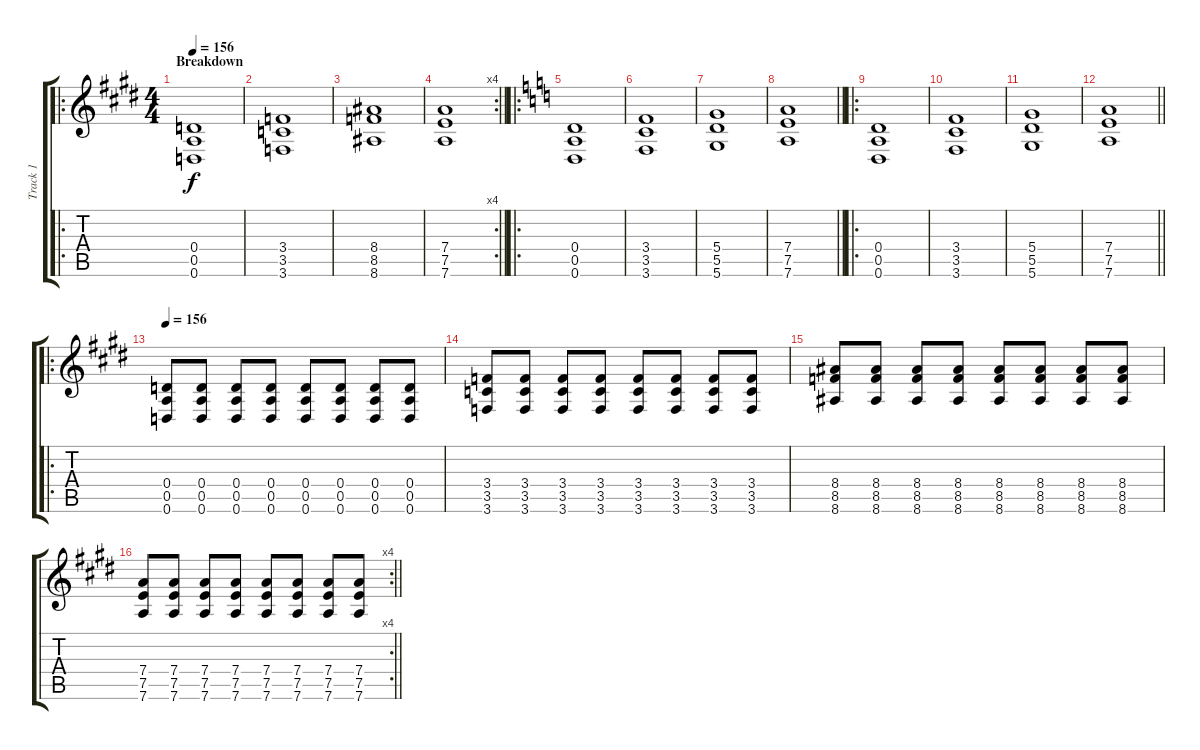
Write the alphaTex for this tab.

\track ("Track 1" "Track 1") {instrument distortionguitar}
\staff {score tabs}
\tuning (E4 B3 G3 D3 A2 D2) {hide}
\ro
\ts (4 4)
\section ("" "Breakdown")
\tempo 156
\clef g2
\ks c#minor
(0.4 0.5 0.6).1{dy f} |
(3.4 3.5 3.6).1 |
(8.4 8.5 8.6).1 |
\rc 4
\barLineRight lightlight
(7.4 7.5 7.6).1 |
\ro
\ks c
(0.4 0.5 0.6).1 |
(3.4 3.5 3.6).1 |
(5.4 5.5 5.6).1 |
\barLineRight lightlight
(7.4 7.5 7.6).1 |
\ro
(0.4 0.5 0.6).1 |
(3.4 3.5 3.6).1 |
(5.4 5.5 5.6).1 |
\barLineRight lightlight
(7.4 7.5 7.6).1 |
\ro
\tempo 156
\ks c#minor
(0.4 0.5 0.6).8 (0.4 0.5 0.6).8 (0.4 0.5 0.6).8 (0.4 0.5 0.6).8 (0.4 0.5 0.6).8 (0.4 0.5 0.6).8 (0.4 0.5 0.6).8 (0.4 0.5 0.6).8 |
(3.4 3.5 3.6).8 (3.4 3.5 3.6).8 (3.4 3.5 3.6).8 (3.4 3.5 3.6).8 (3.4 3.5 3.6).8 (3.4 3.5 3.6).8 (3.4 3.5 3.6).8 (3.4 3.5 3.6).8 |
(8.4 8.5 8.6).8 (8.4 8.5 8.6).8 (8.4 8.5 8.6).8 (8.4 8.5 8.6).8 (8.4 8.5 8.6).8 (8.4 8.5 8.6).8 (8.4 8.5 8.6).8 (8.4 8.5 8.6).8 |
\rc 4
\barLineRight lightlight
(7.4 7.5 7.6).8 (7.4 7.5 7.6).8 (7.4 7.5 7.6).8 (7.4 7.5 7.6).8 (7.4 7.5 7.6).8 (7.4 7.5 7.6).8 (7.4 7.5 7.6).8 (7.4 7.5 7.6).8
